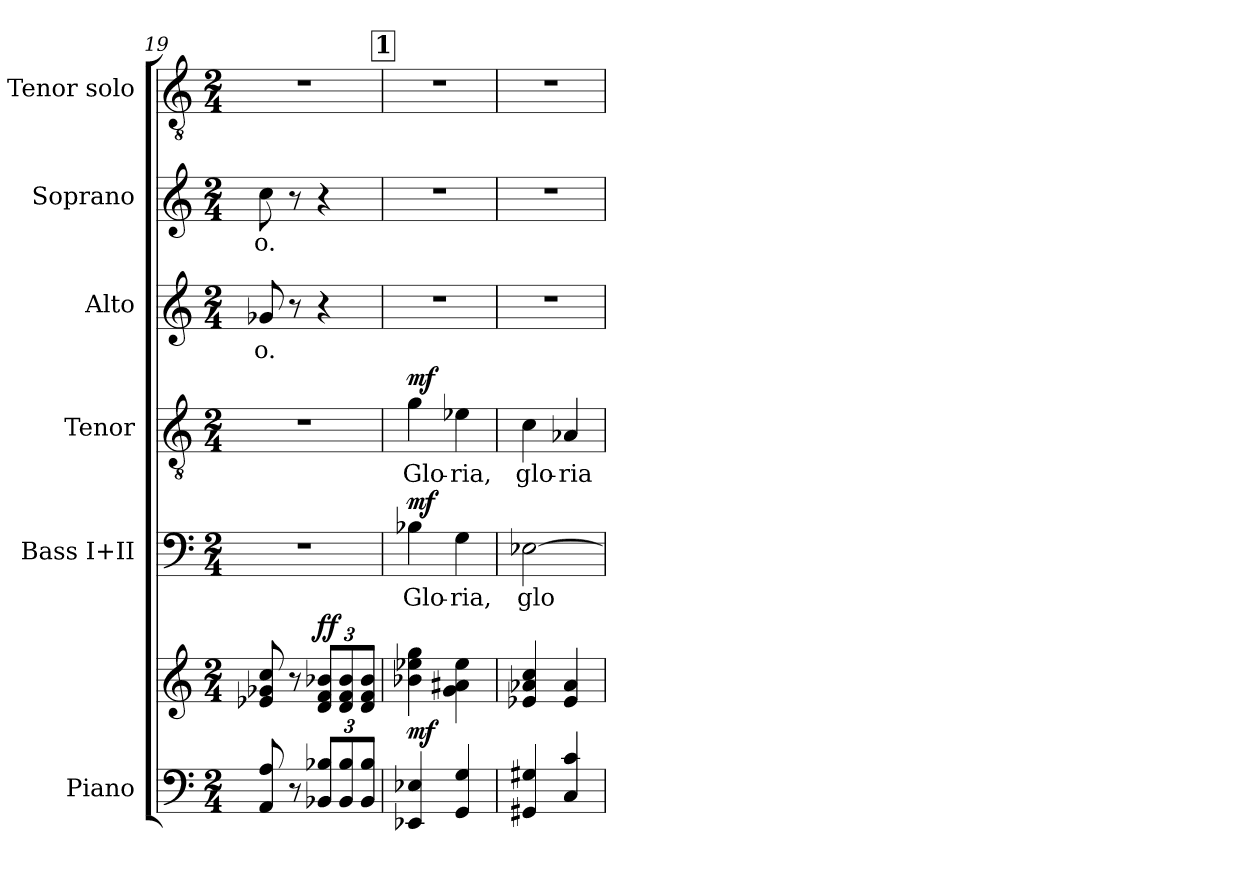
**kern	**kern	**dynam	**kern	**text	**dynam	**kern	**text	**dynam	**kern	**text	**kern	**text	**kern
*part6	*part6	*part6	*part5	*part5	*part5	*part4	*part4	*part4	*part3	*part3	*part2	*part2	*part1
*staff7	*staff6	*staff6/7	*staff5	*staff5	*staff5	*staff4	*staff4	*staff4	*staff3	*staff3	*staff2	*staff2	*staff1
*I"Piano	*	*	*I"Bass I+II	*	*	*I"Tenor	*	*	*I"Alto	*	*I"Soprano	*	*I"Tenor solo
*I'Pno.	*	*	*I'B.I+II	*	*	*I'T.	*	*	*I'A.	*	*I'S.	*	*I'T.s
*clefF4	*clefG2	*	*clefF4	*	*	*clefGv2	*	*	*clefG2	*	*clefG2	*	*clefGv2
*k[]	*k[]	*	*k[]	*	*	*k[]	*	*	*k[]	*	*k[]	*	*k[]
*M2/4	*M2/4	*	*M2/4	*	*	*M2/4	*	*	*M2/4	*	*M2/4	*	*M2/4
=19	=19	=19	=19	=19	=19	=19	=19	=19	=19	=19	=19	=19	=19
8AA/ 8A/	8e-X/ 8g-X/ 8cc/	.	2r	.	.	2r	.	.	8g-X/	-o.	8cc\	-o.	2r
8r	8r	.	.	.	.	.	.	.	8r	.	8r	.	.
*Xbrackettup	*Xbrackettup	*	*	*	*	*	*	*	*	*	*	*	*
!	!	!LO:DY:a	!	!	!	!	!	!	!	!	!	!	!
12BB-X/ 12B-X/L	12d/ 12f/ 12b-X/L	ff	.	.	.	.	.	.	4r	.	4r	.	.
12BB-/ 12B-/	12d/ 12f/ 12b-/	.	.	.	.	.	.	.	.	.	.	.	.
12BB-/ 12B-/J	12d/ 12f/ 12b-/J	.	.	.	.	.	.	.	.	.	.	.	.
!!LO:PB:g=z
!!LO:REH:place=s1:a:B:fs=14:t=1
=20	=20	=20	=20	=20	=20	=20	=20	=20	=20	=20	=20	=20	=20
!	!	!LO:DY:a=2	!	!	!LO:DY:a	!	!	!LO:DY:a	!	!	!	!	!
4EE-X/ 4E-X/	4b-X\ 4ee-X\ 4gg\	mf	4B-X\	Glo-	mf	4g\	Glo-	mf	2r	.	2r	.	2r
4GG/ 4G/	4g\ 4a#X\ 4ee-\	.	4G\	-ria,	.	4e-X\	-ria,	.	.	.	.	.	.
=21	=21	=21	=21	=21	=21	=21	=21	=21	=21	=21	=21	=21	=21
4GG#X/ 4G#X/	4e-X/ 4a-X/ 4cc/	.	[2E-X\	glo-	.	4c\	glo-	.	2r	.	2r	.	2r
4C/ 4c/	4e-/ 4a-/	.	.	.	.	4A-X/	-ria	.	.	.	.	.	.
=	=	=	=	=	=	=	=	=	=	=	=	=	=
*-	*-	*-	*-	*-	*-	*-	*-	*-	*-	*-	*-	*-	*-
